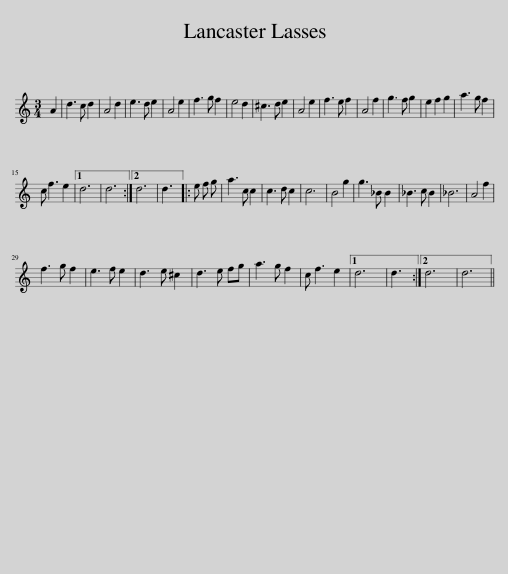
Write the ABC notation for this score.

X:1
L:1/8
M:3/4
I:linebreak $
K:C
V:1 treble
V:1
 A2 | d3 c d2 | A4 d2 | e3 d e2 | A4 e2 | %5
 f3 g f2 | e4 d2 | ^c3 d e2 | A4 e2 | f3 e f2 | %10
 A4 f2 | g3 f g2 | e2 f2 g2 | a3 g f2 |$ c f3 e2 |1 %15
 d6 | d6 :|2 d6 | d3 |: e f g | %20
 a3 c c2 | c3 d c2 | c6 | B4 g2 | g3 _B B2 | %25
 _B3 c B2 | _B6 | A4 f2 |$ f3 g f2 | e3 f e2 | %30
 d3 e ^c2 | d3 e fg | a3 g f2 | c f3 e2 |1 d6 | %35
 d3 :|2 d6 | d6 || %38
